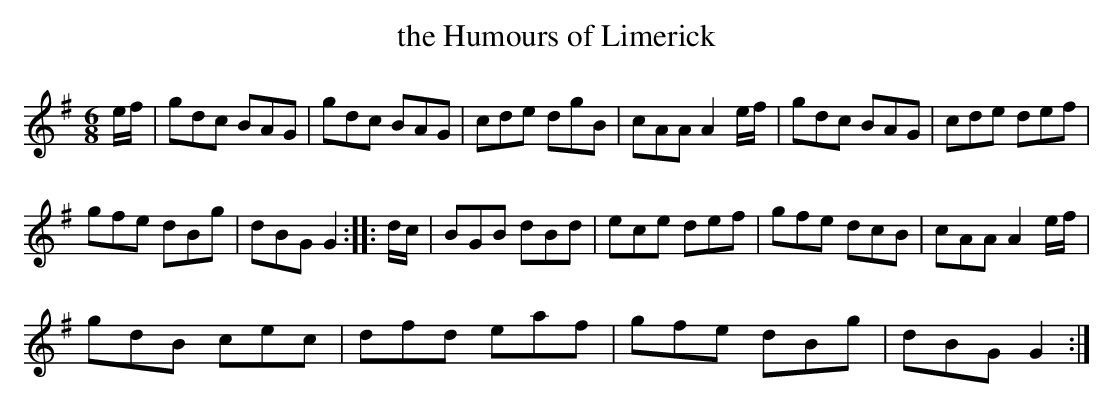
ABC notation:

X:1
T:the Humours of Limerick
M:6/8
K:G major
e/f/|\
gdc BAG| gdc BAG| cde dgB| cAA A2e/f/|\
gdc BAG| cde def|
gfe dBg| dBG G2::\
d/c/|\
BGB dBd| ece def| gfe dcB| cAA A2e/f/|
gdB cec| dfd eaf| gfe dBg| dBG G2:|
